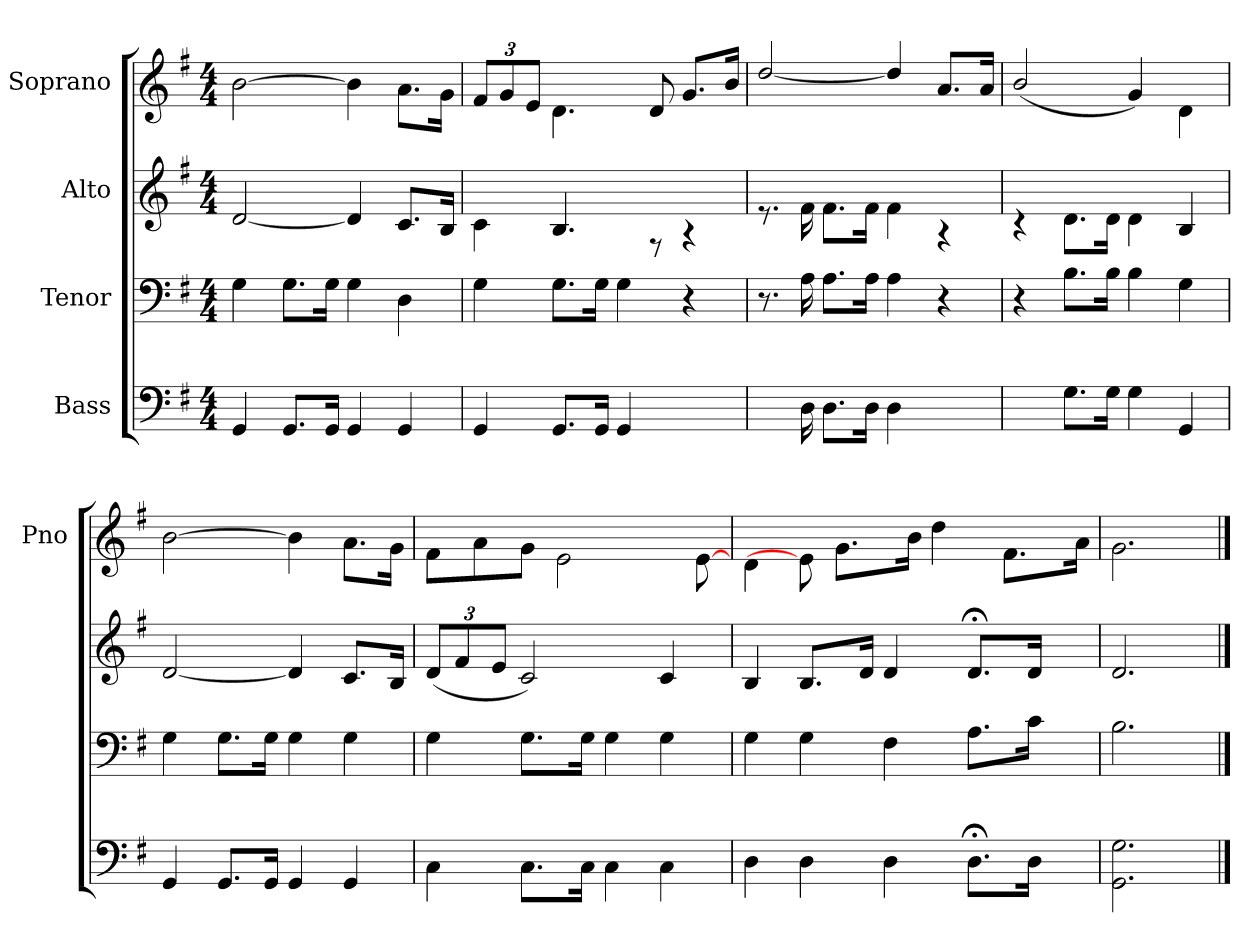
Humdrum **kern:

**kern	**kern	**kern	**kern
*part4	*part3	*part2	*part1
*staff4	*staff3	*staff2	*staff1
*I"Bass	*I"Tenor	*I"Alto	*I"Soprano
*	*	*	*I'Pno
*clefF4	*clefF4	*clefG2	*clefG2
*k[f#]	*k[f#]	*k[f#]	*k[f#]
*G:	*G:	*G:	*G:
*M4/4	*M4/4	*M4/4	*M4/4
=	=	=	=
4GG/	4G\	[2d/	[2b\
8.GG/L	8.G\L	.	.
16GG/Jk	16G\Jk	.	.
4GG/	4G\	4d/]	4b\]
4GG/	4D\	8.c/L	8.a\L
.	.	16B/Jk	16g\Jk
=	=	=	=
*	*	*	*Xbrackettup
4GG/	4G\	4c\	12f#/L
.	.	.	12g/
.	.	.	12e/J
8.GG/L	8.G\L	4.B/	4.d\
16GG/Jk	16G\Jk	.	.
4GG/	4G\	.	.
.	.	8rF	8d/
4ryy	4r	4rA	8.g/L
.	.	.	16b/Jk
=	=	=	=
8.ryy	8.r	8.re	[2dd/
16D\	16A\	16f#\	.
8.D\L	8.A\L	8.f#\L	.
16D\Jk	16A\Jk	16f#\Jk	.
4D\	4A\	4f#\	4dd/]
4ryy	4r	4rA	8.a/L
.	.	.	16a/Jk
=	=	=	=
4ryy	4r	4rc	(>2b/
8.G\L	8.B\L	8.d\L	.
16G\Jk	16B\Jk	16d\Jk	.
4G\	4B\	4d\	4g/)
4GG/	4G\	4B/	4d\
=	=	=	=
4GG/	4G\	[2d/	[2b\
8.GG/L	8.G\L	.	.
16GG/Jk	16G\Jk	.	.
4GG/	4G\	4d/]	4b\]
4GG/	4G\	8.c/L	8.a\L
.	.	16B/Jk	16g\Jk
=	=	=	=
*	*	*Xbrackettup	*
4C\	4G\	(<12d/L	8f#\L
.	.	12f#/	.
.	.	.	8a\
.	.	12e/J	.
8.C\L	8.G\L	2c/)	8g\J
.	.	.	2e\
16C\Jk	16G\Jk	.	.
4C\	4G\	.	.
4C\	4G\	4c/	.
.	.	.	[8e\
=	=	=	=
4D\	4G\	4B/	4d\
4D\	4G\	8.B/L	8e\]
.	.	.	8.g\L
.	.	16d/Jk	.
4D\	4F#\	4d/	.
.	.	.	16b\Jk
.	.	.	4dd\
8.D;\L	8.A\L	8.d;</L	.
.	.	.	8.f#\L
16D\Jk	16c\Jk	16d/Jk	.
8ryy	8ryy	8ryy	.
.	.	.	16a\Jk
=	=	=	=
2.GG!\ 2.G\	2.B\	2.d/	2.g\
==	==	==	==
*-	*-	*-	*-
